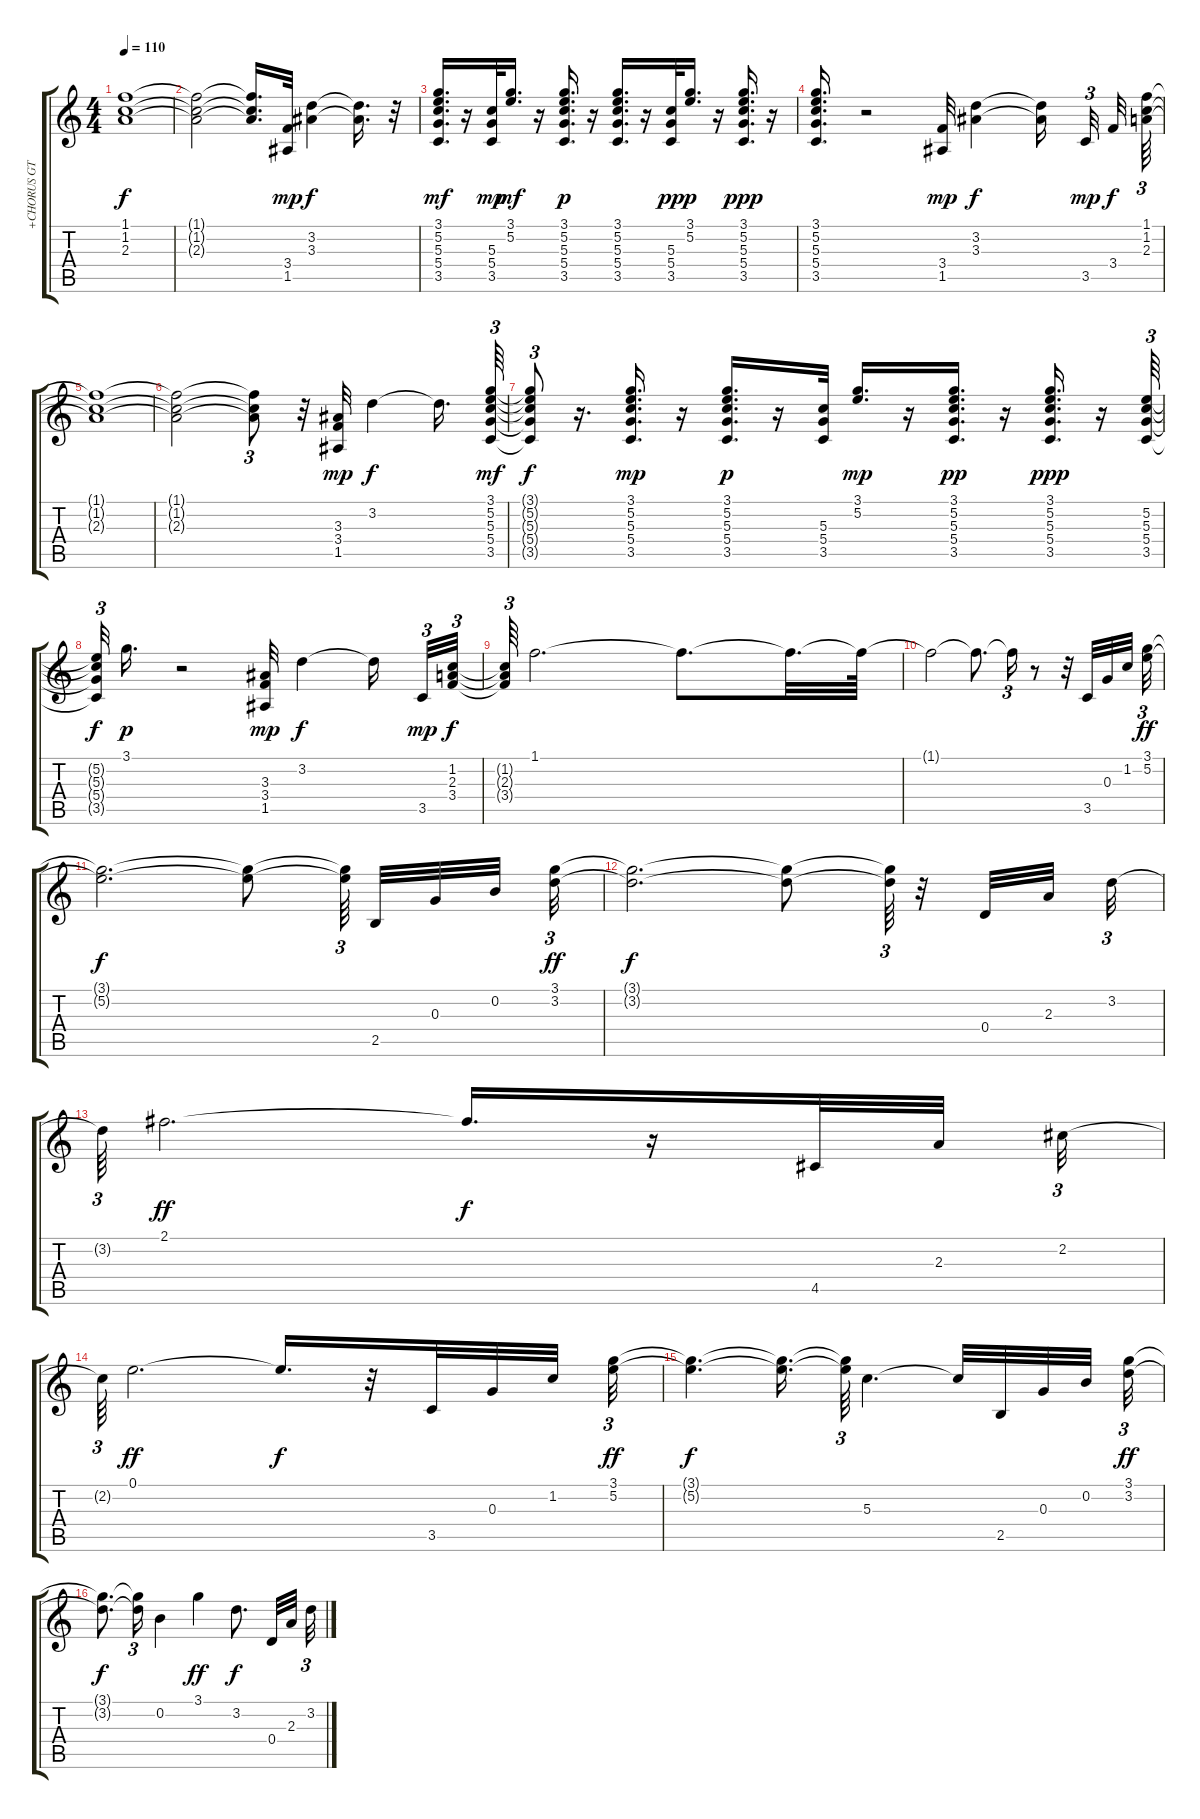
\track ("+CHORUS GT" "+CHORUS GT") {instrument electricguitarclean}
\staff {score tabs}
\tuning (E4 B3 G3 D3 A2 E2) {hide}
\ts (4 4)
\tempo 110
\clef g2
\ks c
(1.1 1.2 2.3).1{dy f} |
(1.1{t} 1.2{t} 2.3{t}).2 (1.1{t} 1.2{t} 2.3{t}).16{d} (3.4 1.5).32{dy mp} (3.2 3.3).4{dy f} (3.2{t} 3.3{t}).16{d} r.32 |
(3.1 5.2 5.3 5.4 3.5).16{d dy mf} r.16 (5.3 5.4 3.5).32{dy mp} (3.1 5.2).16{d dy mf} r.16 (3.1 5.2 5.3 5.4 3.5).16{d dy p} r.16 (3.1 5.2 5.3 5.4 3.5).16{d} r.16 (5.3 5.4 3.5).32{dy pp} (3.1 5.2).16{d dy p} r.16 (3.1 5.2 5.3 5.4 3.5).16{d dy ppp} r.16 |
(3.1 5.2 5.3 5.4 3.5).16{d} r.2 (3.4 1.5).32{dy mp} (3.2 3.3).4{dy f} (3.2{t} 3.3{t}).16 3.5.32{tu (3 2) dy mp} 3.4.32{dy f} (1.1 1.2 2.3).64{tu (3 2)} |
(1.1{t} 1.2{t} 2.3{t}).1 |
(1.1{t} 1.2{t} 2.3{t}).2 (1.1{t} 1.2{t} 2.3{t}).8{tu (3 2)} r.32 (3.3 3.4 1.5).32{dy mp} 3.2.4{dy f} 3.2{t}.16{d} (3.1 5.2 5.3 5.4 3.5).64{tu (3 2) dy mf} |
(3.1{t} 5.2{t} 5.3{t} 5.4{t} 3.5{t}).8{tu (3 2) dy f} r.16{d} (3.1 5.2 5.3 5.4 3.5).16{d dy mp} r.16 (3.1 5.2 5.3 5.4 3.5).16{d dy p} r.16 (5.3 5.4 3.5).32 (3.1 5.2).16{d dy mp} r.16 (3.1 5.2 5.3 5.4 3.5).16{d dy pp} r.16 (3.1 5.2 5.3 5.4 3.5).16{d dy ppp} r.16 (5.2 5.3 5.4 3.5).64{tu (3 2)} |
(5.2{t} 5.3{t} 5.4{t} 3.5{t}).32{tu (3 2) dy f} 3.1.16{d dy p} r.2 (3.3 3.4 1.5).32{dy mp} 3.2.4{dy f} 3.2{t}.16 3.5.32{tu (3 2) dy mp} (1.2 2.3 3.4).32{tu (3 2) dy f} |
(1.2{t} 2.3{t} 3.4{t}).64{tu (3 2)} 1.1.2{d} 1.1{t}.8{d} 1.1{t}.32{d} 1.1{t}.64 |
1.1{t}.2 1.1{t}.8{d} 1.1{t}.16{tu (3 2)} r.8 r.32 3.5.32 0.3.32 1.2.32 (3.1 5.2).32{tu (3 2) dy ff} |
(3.1{t} 5.2{t}).2{d dy f} (3.1{t} 5.2{t}).8 (3.1{t} 5.2{t}).64{tu (3 2)} 2.5.32 0.3.32 0.2.32 (3.1 3.2).32{tu (3 2) dy ff} |
(3.1{t} 3.2{t}).2{d dy f} (3.1{t} 3.2{t}).8 (3.1{t} 3.2{t}).64{tu (3 2)} r.32 0.4.32 2.3.32 3.2.32{tu (3 2)} |
3.2{t}.64{tu (3 2)} 2.1.2{d dy ff} 2.1{t}.16{d dy f} r.16 4.5.32 2.3.32 2.2.32{tu (3 2)} |
2.2{t}.64{tu (3 2)} 0.1.2{d dy ff} 0.1{t}.16{d dy f} r.32 3.5.32 0.3.32 1.2.32 (3.1 5.2).32{tu (3 2) dy ff} |
(3.1{t} 5.2{t}).4{d dy f} (3.1{t} 5.2{t}).16{d} (3.1{t} 5.2{t}).64{tu (3 2)} 5.3.4{d} 5.3{t}.32 2.5.32 0.3.32 0.2.32 (3.1 3.2).32{tu (3 2) dy ff} |
(3.1{t} 3.2{t}).8{d dy f} (3.1{t} 3.2{t}).16{tu (3 2)} 0.2.4 3.1.4{dy ff} 3.2.8{d dy f} 0.4.32 2.3.32 3.2.32{tu (3 2)}
